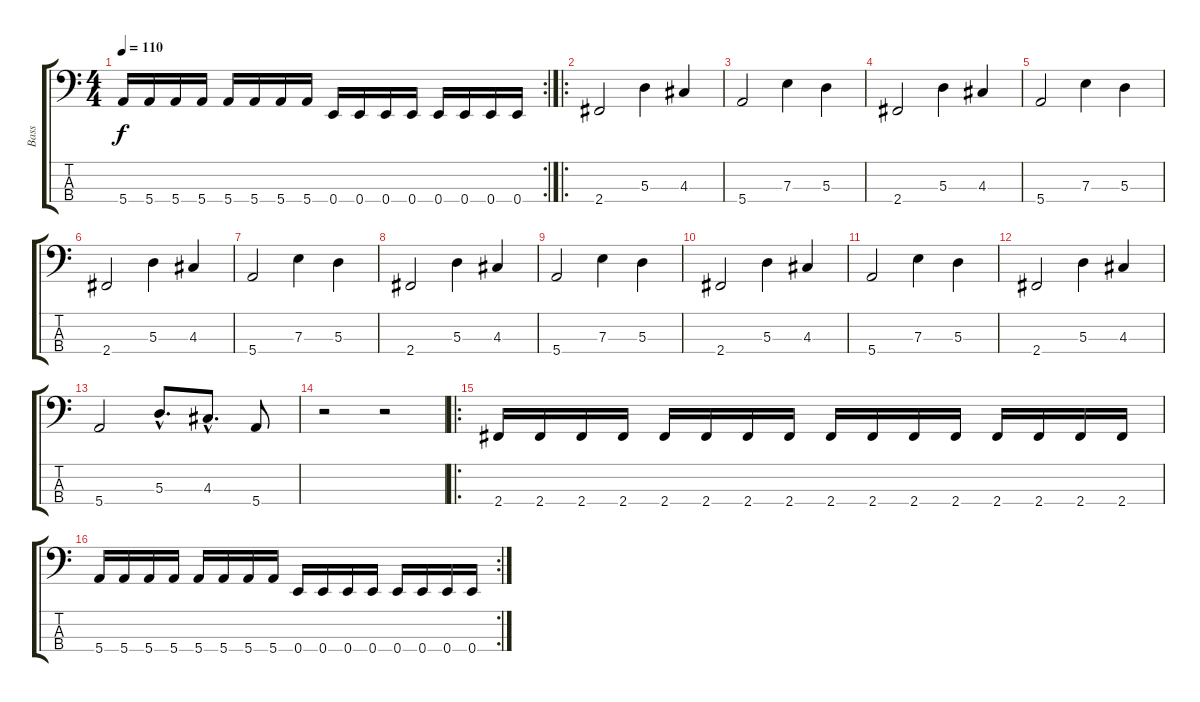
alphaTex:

\track ("Bass" "Bass") {instrument electricbassfinger}
\staff {score tabs}
\tuning (G2 D2 A1 E1) {hide}
\rc 2
\ts (4 4)
\tempo 110
\clef f4
\ks c
5.4.16{dy f} 5.4.16 5.4.16 5.4.16 5.4.16 5.4.16 5.4.16 5.4.16 0.4.16 0.4.16 0.4.16 0.4.16 0.4.16 0.4.16 0.4.16 0.4.16 |
\ro
2.4.2 5.3.4 4.3.4 |
5.4.2 7.3.4 5.3.4 |
2.4.2 5.3.4 4.3.4 |
5.4.2 7.3.4 5.3.4 |
2.4.2 5.3.4 4.3.4 |
5.4.2 7.3.4 5.3.4 |
2.4.2 5.3.4 4.3.4 |
5.4.2 7.3.4 5.3.4 |
2.4.2 5.3.4 4.3.4 |
5.4.2 7.3.4 5.3.4 |
2.4.2 5.3.4 4.3.4 |
5.4.2 5.3{hac}.8{d} 4.3{hac}.8{d} 5.4.8 |
r.2 r.2 |
\ro
2.4.16 2.4.16 2.4.16 2.4.16 2.4.16 2.4.16 2.4.16 2.4.16 2.4.16 2.4.16 2.4.16 2.4.16 2.4.16 2.4.16 2.4.16 2.4.16 |
\rc 2
5.4.16 5.4.16 5.4.16 5.4.16 5.4.16 5.4.16 5.4.16 5.4.16 0.4.16 0.4.16 0.4.16 0.4.16 0.4.16 0.4.16 0.4.16 0.4.16
